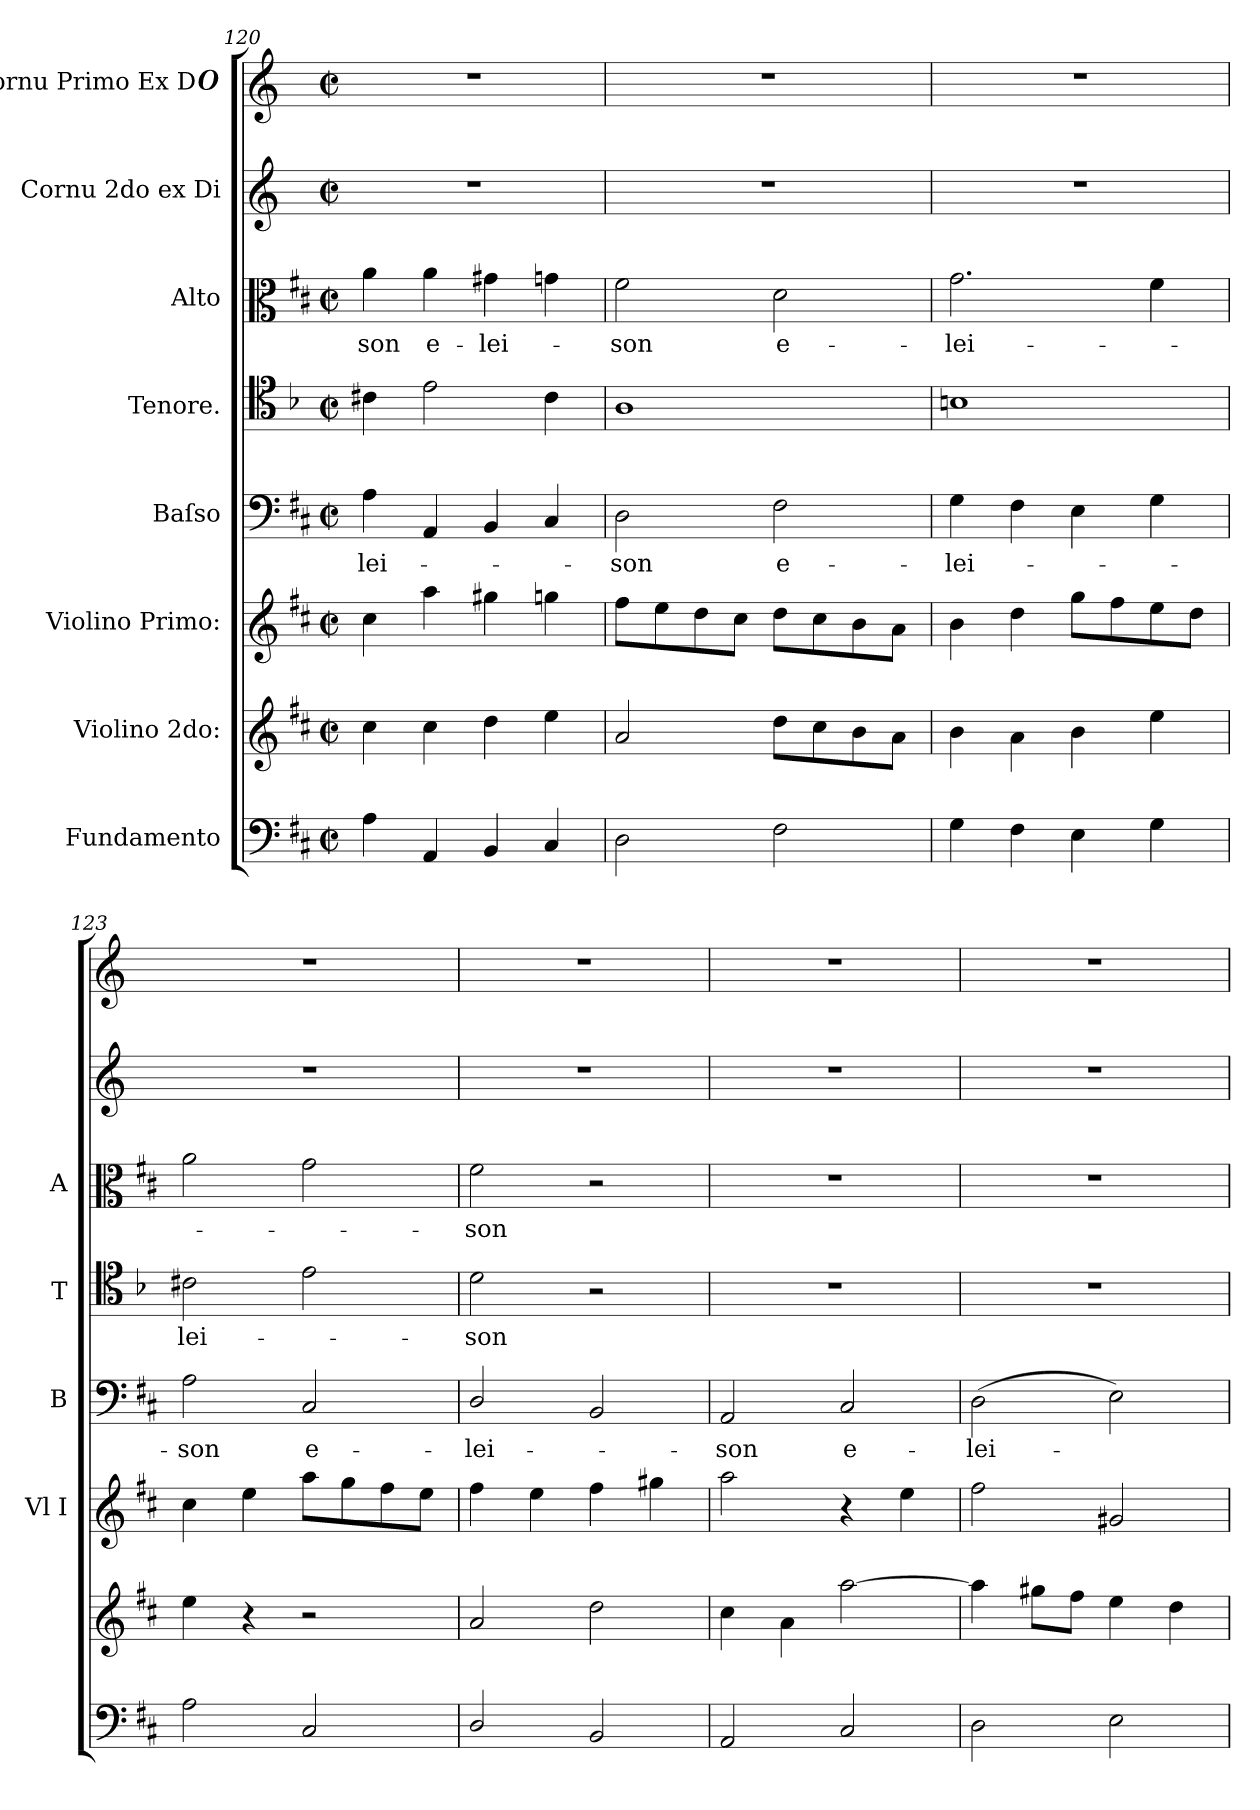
**kern	**kern	**kern	**kern	**text	**kern	**text	**kern	**text	**kern	**kern
*part8	*part7	*part6	*part5	*part5	*part4	*part4	*part3	*part3	*part2	*part1
*staff8	*staff7	*staff6	*staff5	*staff5	*staff4	*staff4	*staff3	*staff3	*staff2	*staff1
*I"Fundamento	*I"Violino 2do:	*I"Violino Primo:	*I"Baſso	*	*I"Tenore.	*	*I"Alto	*	*I"Cornu 2do ex Di	*I"Cornu Primo Ex D#
*	*	*I'Vl I	*I'B	*	*I'T	*	*I'A	*	*	*
*clefF4	*clefG2	*clefG2	*clefF4	*	*clefC4	*	*clefC3	*	*clefG2	*clefG2
*	*	*	*	*	*	*	*	*	*ITrd6c10	*ITrd6c10
*k[f#c#]	*k[f#c#]	*k[f#c#]	*k[f#c#]	*	*k[b-]	*	*k[f#c#]	*	*k[f#c#]	*k[f#c#]
*M2/2	*M2/2	*M2/2	*M2/2	*	*M2/2	*	*M2/2	*	*M2/2	*M2/2
*met(c|)	*met(c|)	*met(c|)	*met(c|)	*	*met(c|)	*	*met(c|)	*	*met(c|)	*met(c|)
=120	=120	=120	=120	=120	=120	=120	=120	=120	=120	=120
4A\	4cc#\	4cc#\	4A\	-lei-	4c#\	.	4a\	-son	1r	1r
4AA/	4cc#\	4aa\	4AA/	.	2e\	.	4a\	e-	.	.
4BB/	4dd\	4gg#X\	4BB/	.	.	.	4g#X\	-lei-	.	.
4C#/	4ee\	4ggn\	4C#/	.	4c#\	.	4gn\	.	.	.
=121	=121	=121	=121	=121	=121	=121	=121	=121	=121	=121
2D\	2a/	8ff#\L	2D\	-son	1A	.	2f#\	-son	1r	1r
.	.	8ee\	.	.	.	.	.	.	.	.
.	.	8dd\	.	.	.	.	.	.	.	.
.	.	8cc#\J	.	.	.	.	.	.	.	.
2F#\	8dd\L	8dd\L	2F#\	e-	.	.	2d\	e-	.	.
.	8cc#\	8cc#\	.	.	.	.	.	.	.	.
.	8b\	8b\	.	.	.	.	.	.	.	.
.	8a\J	8a\J	.	.	.	.	.	.	.	.
=122	=122	=122	=122	=122	=122	=122	=122	=122	=122	=122
4G\	4b\	4b\	4G\	-lei-	1B	.	2.g\	-lei-	1r	1r
4F#\	4a\	4dd\	4F#\	.	.	.	.	.	.	.
4E\	4b\	8gg\L	4E\	.	.	.	.	.	.	.
.	.	8ff#\	.	.	.	.	.	.	.	.
4G\	4ee\	8ee\	4G\	.	.	.	4f#\	.	.	.
.	.	8dd\J	.	.	.	.	.	.	.	.
=123	=123	=123	=123	=123	=123	=123	=123	=123	=123	=123
2A\	4ee\	4cc#\	2A\	-son	2c#\	-lei-	2a\	.	1r	1r
.	4r	4ee\	.	.	.	.	.	.	.	.
2C#/	2r	8aa\L	2C#/	e-	2e\	.	2g\	.	.	.
.	.	8gg\	.	.	.	.	.	.	.	.
.	.	8ff#\	.	.	.	.	.	.	.	.
.	.	8ee\J	.	.	.	.	.	.	.	.
=124	=124	=124	=124	=124	=124	=124	=124	=124	=124	=124
2D/	2a/	4ff#\	2D/	-lei-	2d\	-son	2f#\	-son	1r	1r
.	.	4ee\	.	.	.	.	.	.	.	.
2BB/	2dd\	4ff#\	2BB/	.	2r	.	2r	.	.	.
.	.	4gg#X\	.	.	.	.	.	.	.	.
=125	=125	=125	=125	=125	=125	=125	=125	=125	=125	=125
2AA/	4cc#\	2aa\	2AA/	-son	1r	.	1r	.	1r	1r
.	4a\	.	.	.	.	.	.	.	.	.
2C#/	[2aa\	4r	2C#/	e-	.	.	.	.	.	.
.	.	4ee\	.	.	.	.	.	.	.	.
=126	=126	=126	=126	=126	=126	=126	=126	=126	=126	=126
2D\	4aa\]	2ff#\	(2D\	-lei-	1r	.	1r	.	1r	1r
.	8gg#X\L	.	.	.	.	.	.	.	.	.
.	8ff#\J	.	.	.	.	.	.	.	.	.
2E\	4ee\	2g#X/	2E\)	.	.	.	.	.	.	.
.	4dd\	.	.	.	.	.	.	.	.	.
=	=	=	=	=	=	=	=	=	=	=
*-	*-	*-	*-	*-	*-	*-	*-	*-	*-	*-
